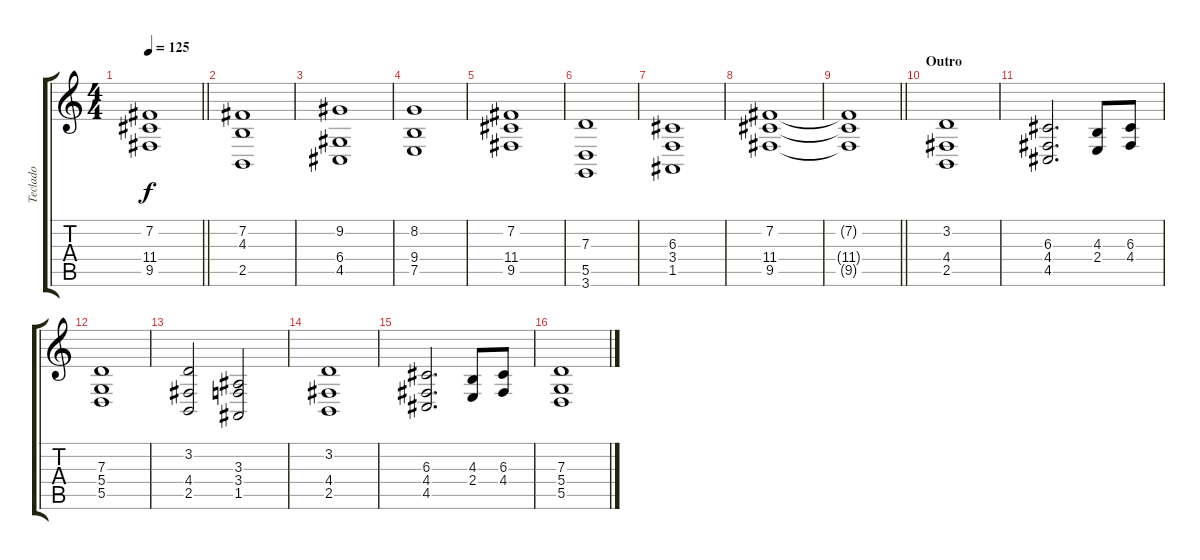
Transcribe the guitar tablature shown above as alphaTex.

\track ("Teclado" "Teclado") {instrument stringensemble1}
\staff {score tabs}
\tuning (E4 B3 G3 D3 A2 E2) {hide}
\ts (4 4)
\tempo 125
\clef g2
\barLineRight lightlight
\ks c
(7.2{t} 11.4{t} 9.5{t}).1{dy f} |
(7.2 4.3 2.5).1 |
(9.2 6.4 4.5).1 |
(8.2 9.4 7.5).1 |
(7.2 11.4 9.5).1 |
(7.3 5.5 3.6).1 |
(6.3 3.4 1.5).1 |
(7.2 11.4 9.5).1 |
\barLineRight lightlight
(7.2{t} 11.4{t} 9.5{t}).1 |
\section ("" "Outro")
(3.2 4.4 2.5).1 |
(6.3 4.4 4.5).2{d} (4.3 2.4).8 (6.3 4.4).8 |
(7.3 5.4 5.5).1 |
(3.2 4.4 2.5).2 (3.3 3.4 1.5).2 |
(3.2 4.4 2.5).1 |
(6.3 4.4 4.5).2{d} (4.3 2.4).8 (6.3 4.4).8 |
(7.3 5.4 5.5).1
